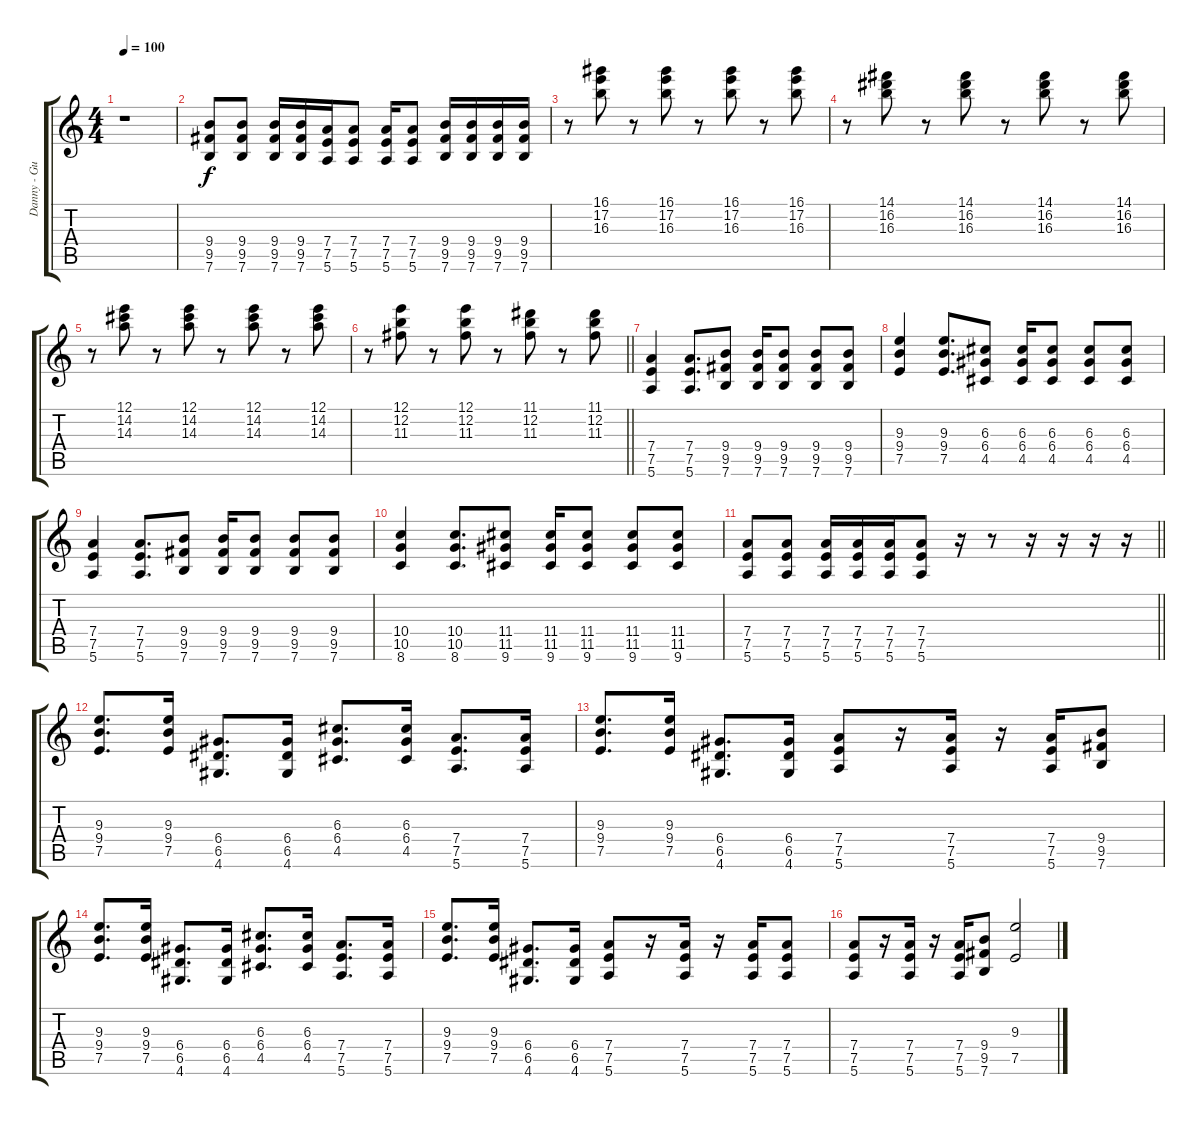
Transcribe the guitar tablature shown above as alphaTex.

\track ("Danny - Guitar" "Danny - Gu") {instrument overdrivenguitar}
\staff {score tabs}
\tuning (E4 B3 G3 D3 A2 E2) {hide}
\ts (4 4)
\tempo 100
\clef g2
\ks c
r.1{dy f} |
(9.4 9.5 7.6).8 (9.4 9.5 7.6).8 (9.4 9.5 7.6).16 (9.4 9.5 7.6).16 (7.4 7.5 5.6).16 (7.4 7.5 5.6).8 (7.4 7.5 5.6).16 (7.4 7.5 5.6).8 (9.4 9.5 7.6).16 (9.4 9.5 7.6).16 (9.4 9.5 7.6).16 (9.4 9.5 7.6).16 |
r.8 (16.1 17.2 16.3).8 r.8 (16.1 17.2 16.3).8 r.8 (16.1 17.2 16.3).8 r.8 (16.1 17.2 16.3).8 |
r.8 (14.1 16.2 16.3).8 r.8 (14.1 16.2 16.3).8 r.8 (14.1 16.2 16.3).8 r.8 (14.1 16.2 16.3).8 |
r.8 (12.1 14.2 14.3).8 r.8 (12.1 14.2 14.3).8 r.8 (12.1 14.2 14.3).8 r.8 (12.1 14.2 14.3).8 |
\barLineRight lightlight
r.8 (12.1 12.2 11.3).8 r.8 (12.1 12.2 11.3).8 r.8 (11.1 12.2 11.3).8 r.8 (11.1 12.2 11.3).8 |
(7.4 7.5 5.6).4 (7.4 7.5 5.6).8{d} (9.4 9.5 7.6).8 (9.4 9.5 7.6).16 (9.4 9.5 7.6).8 (9.4 9.5 7.6).8 (9.4 9.5 7.6).8 |
(9.3 9.4 7.5).4 (9.3 9.4 7.5).8{d} (6.3 6.4 4.5).8 (6.3 6.4 4.5).16 (6.3 6.4 4.5).8 (6.3 6.4 4.5).8 (6.3 6.4 4.5).8 |
(7.4 7.5 5.6).4 (7.4 7.5 5.6).8{d} (9.4 9.5 7.6).8 (9.4 9.5 7.6).16 (9.4 9.5 7.6).8 (9.4 9.5 7.6).8 (9.4 9.5 7.6).8 |
(10.4 10.5 8.6).4 (10.4 10.5 8.6).8{d} (11.4 11.5 9.6).8 (11.4 11.5 9.6).16 (11.4 11.5 9.6).8 (11.4 11.5 9.6).8 (11.4 11.5 9.6).8 |
\barLineRight lightlight
(7.4 7.5 5.6).8 (7.4 7.5 5.6).8 (7.4 7.5 5.6).16 (7.4 7.5 5.6).16 (7.4 7.5 5.6).16 (7.4 7.5 5.6).8 r.16 r.8 r.16 r.16 r.16 r.16 |
(9.3 9.4 7.5).8{d} (9.3 9.4 7.5).16 (6.4 6.5 4.6).8{d} (6.4 6.5 4.6).16 (6.3 6.4 4.5).8{d} (6.3 6.4 4.5).16 (7.4 7.5 5.6).8{d} (7.4 7.5 5.6).16 |
(9.3 9.4 7.5).8{d} (9.3 9.4 7.5).16 (6.4 6.5 4.6).8{d} (6.4 6.5 4.6).16 (7.4 7.5 5.6).8 r.16 (7.4 7.5 5.6).16 r.16 (7.4 7.5 5.6).16 (9.4 9.5 7.6).8 |
(9.3 9.4 7.5).8{d} (9.3 9.4 7.5).16 (6.4 6.5 4.6).8{d} (6.4 6.5 4.6).16 (6.3 6.4 4.5).8{d} (6.3 6.4 4.5).16 (7.4 7.5 5.6).8{d} (7.4 7.5 5.6).16 |
(9.3 9.4 7.5).8{d} (9.3 9.4 7.5).16 (6.4 6.5 4.6).8{d} (6.4 6.5 4.6).16 (7.4 7.5 5.6).8 r.16 (7.4 7.5 5.6).16 r.16 (7.4 7.5 5.6).16 (7.4 7.5 5.6).8 |
(7.4 7.5 5.6).8 r.16 (7.4 7.5 5.6).16 r.16 (7.4 7.5 5.6).16 (9.4 9.5 7.6).8 (9.3 7.5).2
